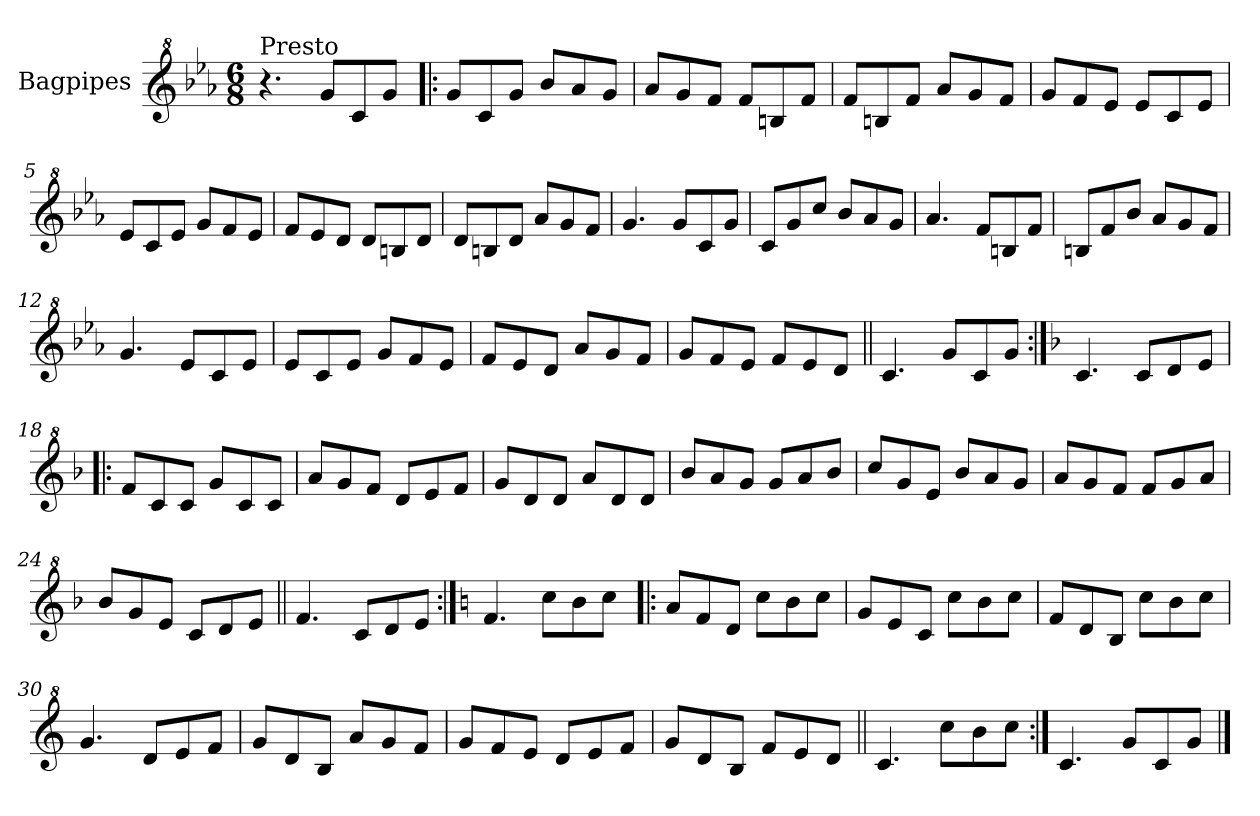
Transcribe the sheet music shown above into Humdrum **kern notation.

**kern
*part1
*staff1
*I"Bagpipes
*I'Bag
*clefG^2
*k[b-e-a-]
*E-:
*M6/8
=
!LO:TX:a:t=Presto
4.r
8gg/L
8cc/
8gg/J
=1!|:
8gg/L
8cc/
8gg/J
8bb-/L
8aa-/
8gg/J
=2
8aa-/L
8gg/
8ff/J
8ff/L
8bn/
8ff/J
=3
8ff/L
8bn/
8ff/J
8aa-/L
8gg/
8ff/J
=4
8gg/L
8ff/
8ee-/J
8ee-/L
8cc/
8ee-/J
=5
8ee-/L
8cc/
8ee-/J
8gg/L
8ff/
8ee-/J
!!LO:LB:g=z
=6
8ff/L
8ee-/
8dd/J
8dd/L
8bn/
8dd/J
=7
8dd/L
8bn/
8dd/J
8aa-/L
8gg/
8ff/J
=8
4.gg/
8gg/L
8cc/
8gg/J
=9
8cc/L
8gg/
8ccc/J
8bb-/L
8aa-/
8gg/J
=10
4.aa-/
8ff/L
8bn/
8ff/J
=11
8bn/L
8ff/
8bb-/J
8aa-/L
8gg/
8ff/J
=12
4.gg/
8ee-/L
8cc/
8ee-/J
!!LO:LB:g=z
=13
8ee-/L
8cc/
8ee-/J
8gg/L
8ff/
8ee-/J
=14
8ff/L
8ee-/
8dd/J
8aa-/L
8gg/
8ff/J
=15
8gg/L
8ff/
8ee-/J
8ff/L
8ee-/
8dd/J
=16||
4.cc/
8gg/L
8cc/
8gg/J
=17:|!
*k[b-]
*F:
4.cc/
8cc/L
8dd/
8ee/J
=18!|:
8ff/L
8cc/
8cc/J
8gg/L
8cc/
8cc/J
!!LO:LB:g=z
=19
8aa/L
8gg/
8ff/J
8dd/L
8ee/
8ff/J
=20
8gg/L
8dd/
8dd/J
8aa/L
8dd/
8dd/J
=21
8bb-/L
8aa/
8gg/J
8gg/L
8aa/
8bb-/J
=22
8ccc/L
8gg/
8ee/J
8bb-/L
8aa/
8gg/J
=23
8aa/L
8gg/
8ff/J
8ff/L
8gg/
8aa/J
=24
8bb-/L
8gg/
8ee/J
8cc/L
8dd/
8ee/J
!!LO:LB:g=z
=25||
4.ff/
8cc/L
8dd/
8ee/J
=26:|!
*k[]
*C:
4.ff/
8ccc\L
8bb\
8ccc\J
=27!|:
8aa/L
8ff/
8dd/J
8ccc\L
8bb\
8ccc\J
=28
8gg/L
8ee/
8cc/J
8ccc\L
8bb\
8ccc\J
=29
8ff/L
8dd/
8b/J
8ccc\L
8bb\
8ccc\J
=30
4.gg/
8dd/L
8ee/
8ff/J
=31
8gg/L
8dd/
8b/J
8aa/L
8gg/
8ff/J
!!LO:LB:g=z
=32
8gg/L
8ff/
8ee/J
8dd/L
8ee/
8ff/J
=33
8gg/L
8dd/
8b/J
8ff/L
8ee/
8dd/J
=34||
4.cc/
8ccc\L
8bb\
8ccc\J
=35:|!
4.cc/
8gg/L
8cc/
8gg/J
==
*-
